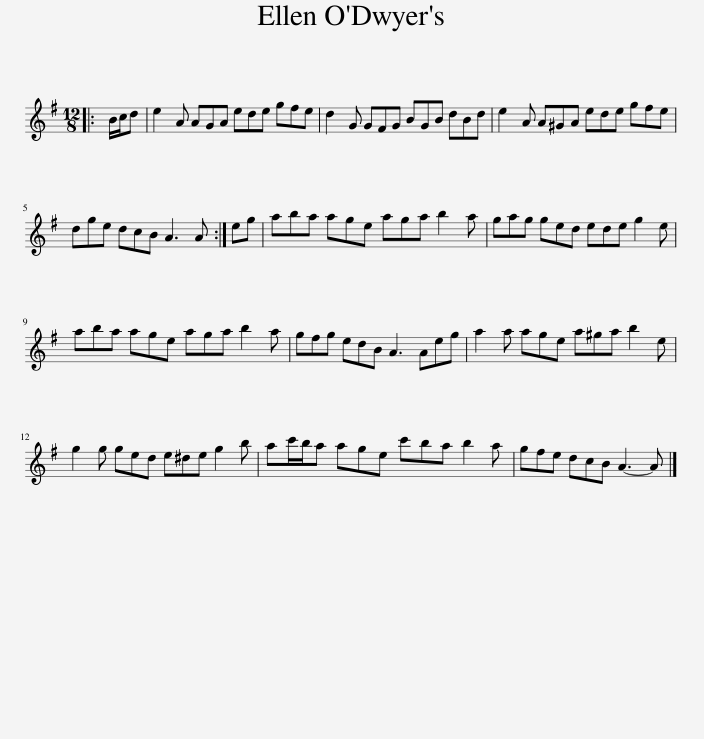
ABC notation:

X:1
L:1/8
M:12/8
I:linebreak $
K:G
V:1 treble
V:1
|: B/c/d | e2 A AGA ede gfe | d2 G GFG BGB dBd | e2 A A^GA ede gfe |$ dge dcB A3 A :| %5
 eg | aba age aga b2 a | gag ged ede g2 e |$ aba age aga b2 a | gfg edB A3 Aeg | %10
 a2 a age a^ga b2 e |$ g2 g ged e^de g2 b | ac'/b/a age c'ba b2 a | gfe dcB A3- A |] %14
